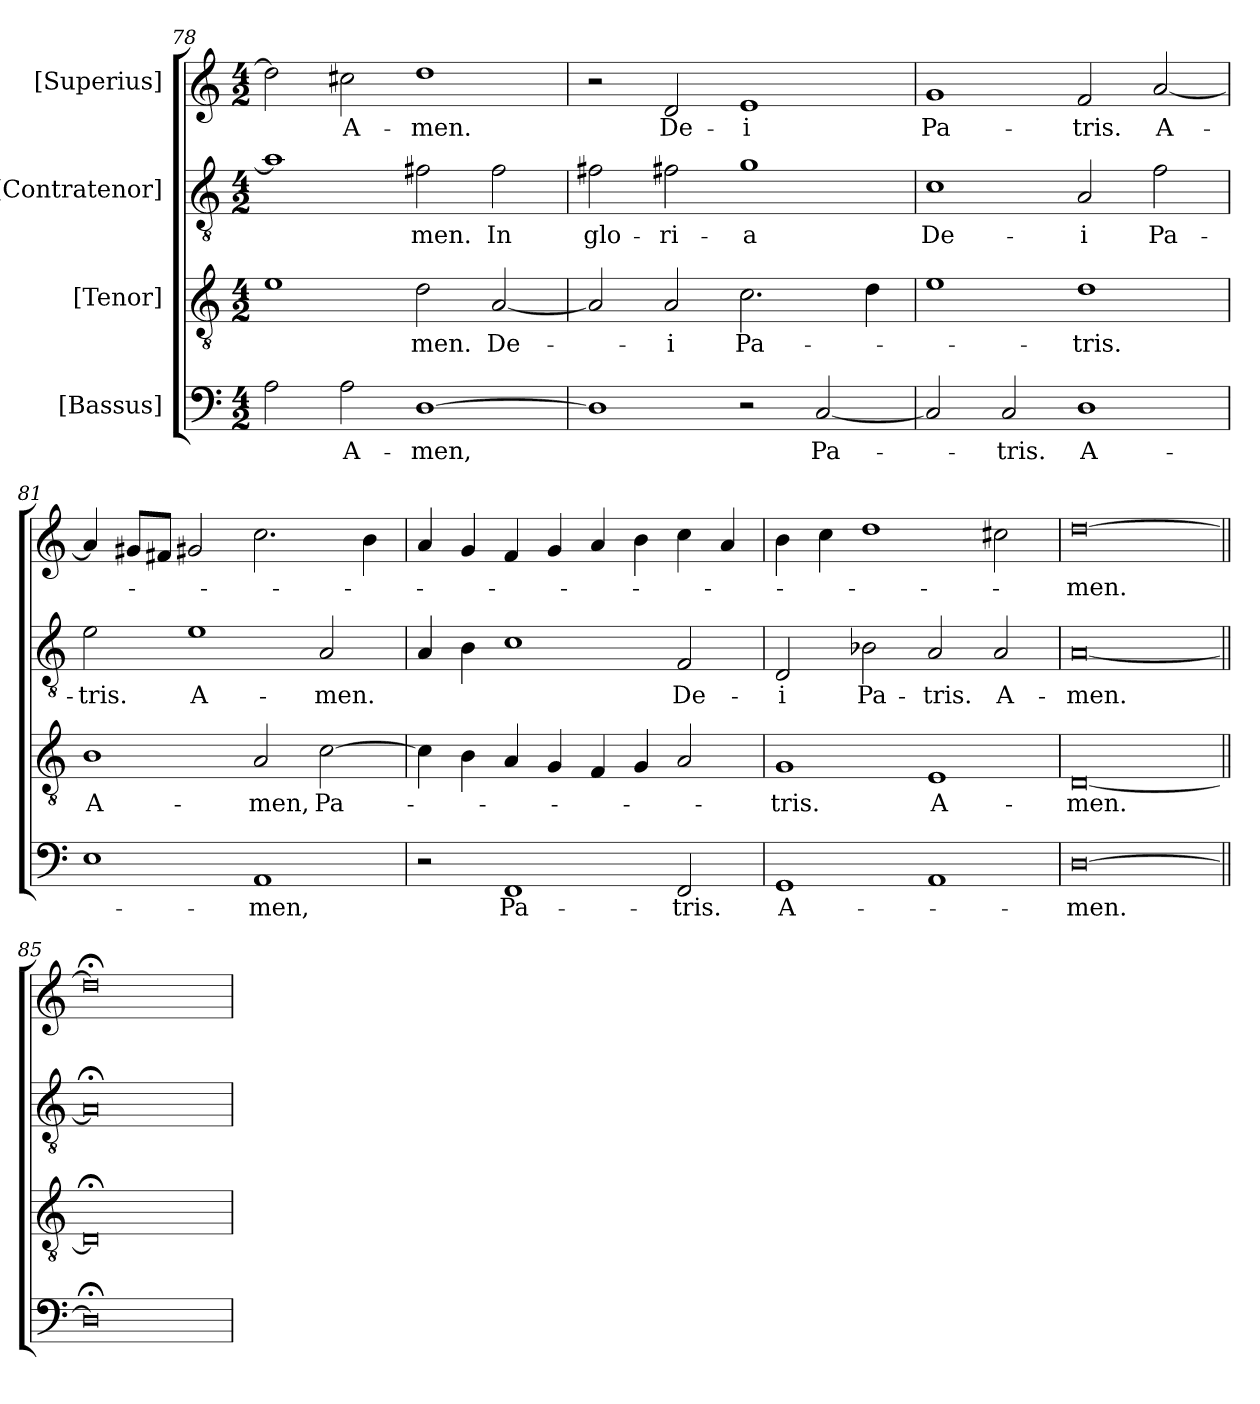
**kern	**text	**kern	**text	**kern	**text	**kern	**text
*part4	*part4	*part3	*part3	*part2	*part2	*part1	*part1
*staff4	*staff4	*staff3	*staff3	*staff2	*staff2	*staff1	*staff1
*I"[Bassus]	*	*I"[Tenor]	*	*I"[Contratenor]	*	*I"[Superius]	*
*clefF4	*	*clefGv2	*	*clefGv2	*	*clefG2	*
*k[]	*	*k[]	*	*k[]	*	*k[]	*
*M4/2	*	*M4/2	*	*M4/2	*	*M4/2	*
=78	=78	=78	=78	=78	=78	=78	=78
2A\	.	1e/	.	1a/]	.	2dd\]	.
2A\	A-	.	.	.	.	2cc#X\	A-
[1D\	-men,	2d\	-men.	2f#X\	-men.	1dd/	-men.
.	.	[2A/	De-	2f#\	In	.	.
=79	=79	=79	=79	=79	=79	=79	=79
1D\]	.	2A/]	.	2f#X\	glo-	2r	.
.	.	2A/	-i	2f#X\	-ri-	2d/	De-
2r	.	2.c\	Pa-	1g/	-a	1e/	-i
[2C/	Pa-	.	.	.	.	.	.
.	.	4d\	.	.	.	.	.
=80	=80	=80	=80	=80	=80	=80	=80
2C/]	.	1e/	.	1c/	De-	1g/	Pa-
2C/	-tris.	.	.	.	.	.	.
1D\	A-	1d/	-tris.	2A/	-i	2f/	-tris.
.	.	.	.	2f\	Pa-	[2a/	A-
=81	=81	=81	=81	=81	=81	=81	=81
1E/	.	1B\	A-	2e\	-tris.	4a/]	.
.	.	.	.	.	.	8g#X/L	.
.	.	.	.	.	.	8f#X/J	.
.	.	.	.	1e/	A-	2g#X/	.
1AA/	-men,	2A/	-men,	.	.	2.cc\	.
.	.	[2c\	Pa-	2A/	-men.	.	.
.	.	.	.	.	.	4b\	.
=82	=82	=82	=82	=82	=82	=82	=82
2r	.	4c\]	.	4A/	.	4a/	.
.	.	4B\	.	4B\	.	4g/	.
1FF/	Pa-	4A/	.	1c/	.	4f/	.
.	.	4G/	.	.	.	4g/	.
.	.	4F/	.	.	.	4a/	.
.	.	4G/	.	.	.	4b\	.
2FF/	-tris.	2A/	.	2F/	De-	4cc\	.
.	.	.	.	.	.	4a/	.
=83	=83	=83	=83	=83	=83	=83	=83
1GG/	A-	1G/	-tris.	2D/	-i	4b\	.
.	.	.	.	.	.	4cc\	.
.	.	.	.	2B-X\	Pa-	1dd/	.
1AA/	.	1E/	A-	2A/	-tris.	.	.
.	.	.	.	2A/	A-	2cc#X\	.
=84	=84	=84	=84	=84	=84	=84	=84
[0D\	-men.	[0D/	-men.	[0A/	-men.	[0dd\	-men.
=85||	=85||	=85||	=85||	=85||	=85||	=85||	=85||
0D;<\]	.	0D;</]	.	0A;</]	.	0dd;<\]	.
=	=	=	=	=	=	=	=
*-	*-	*-	*-	*-	*-	*-	*-
